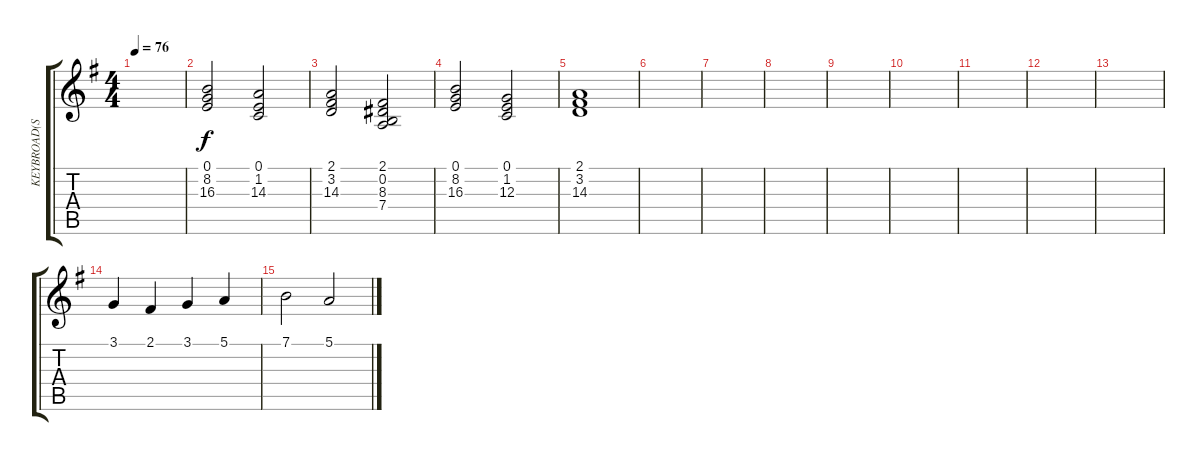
\track ("KEYBROAD(SAMPLE)" "KEYBROAD(S") {instrument synthstrings1}
\staff {score tabs}
\tuning (E4 B3 G3 D3 A2 E2) {hide}
\ts (4 4)
\tempo 76
\clef g2
\ks eminor
|
(0.1 8.2 16.3).2 (0.1 1.2 14.3).2 |
(2.1 3.2 14.3).2 (2.1 0.2 8.3 7.4).2 |
(0.1 8.2 16.3).2 (0.1 1.2 12.3).2 |
(2.1 3.2 14.3).1 |
|
|
|
|
|
|
|
|
3.1.4{volume 10 instrument violin} 2.1.4 3.1.4 5.1.4 |
7.1.2 5.1.2
